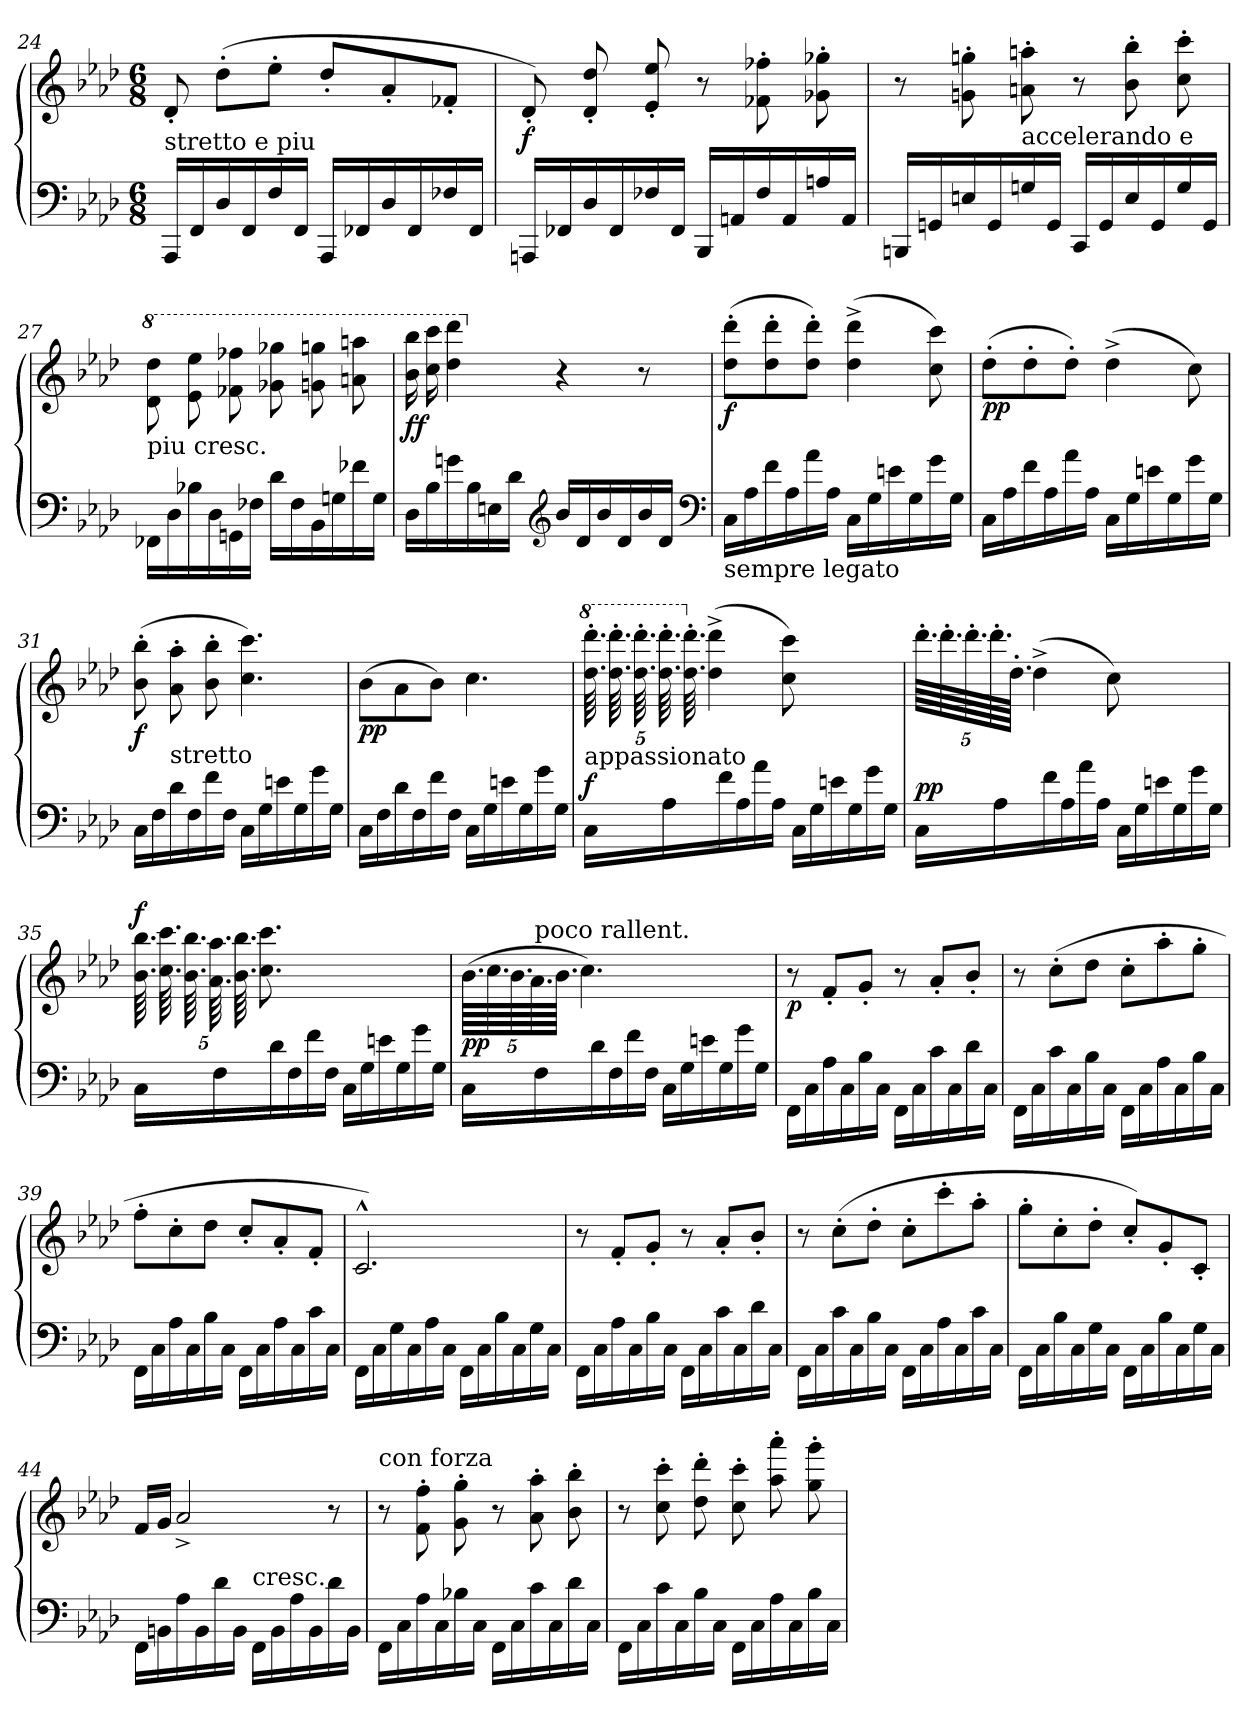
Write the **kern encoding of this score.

**kern	**kern	**dynam
*part1	*part1	*part1
*staff2	*staff1	*staff1/2
*clefF4	*clefG2	*
*k[b-e-a-d-]	*k[b-e-a-d-]	*
*f:	*f:	*
*M6/8	*M6/8	*
=24	=24	=24
!LO:TX:a:t=stretto e piu	!	!
16AAA-/LL	8d-'>/	.
16FF/	.	.
16D-/	(>8dd-'>\L	.
16FF/	.	.
16F/	8ee-'>\J	.
16FF/JJ	.	.
16AAA-/LL	8dd-'>/L	.
16FF-X/	.	.
16D-/	8a-'>/	.
16FF-/	.	.
16F-/	8f-X'>/J	.
16FF-/JJ	.	.
=25	=25	=25
!	!	!LO:DY:b
16AAAn/LL	8d-'>/)	f
16FF-X/	.	.
16D-/	8d-'>'>/ 8dd-'>'>/	.
16FF-/	.	.
16F-/	8e-'>'>/ 8ee-'>'>/	.
16FF-/JJ	.	.
16BBB-/LL	8r	.
16AA/	.	.
16F-/	8f-X'>'>\ 8ff-X'>'>\	.
16AA/	.	.
16A/	8g-X'>'>\ 8gg-X'>'>\	.
16AA/JJ	.	.
=26	=26	=26
16BBBn/LL	8r	.
16GGn/	.	.
16En/	8gn'>'>\ 8ggn'>'>\	.
16GG/	.	.
!LO:TX:a:t=accelerando e	!	!
16Gn/	8an'>'>\ 8aan'>'>\	.
16GG/JJ	.	.
16CC/LL	8r	.
16GG/	.	.
16E/	8b-'>'>\ 8bb-'>'>\	.
16GG/	.	.
16G/	8cc'>'>\ 8ccc'>'>\	.
16GG/JJ	.	.
=27	=27	=27
*	*8va	*
!	!LO:TX:b:t=piu cresc.	!
16FF-X\LL	8dd-\ 8ddd-\	.
16D-\	.	.
16B-X\	8ee-\ 8eee-\	.
16D-\	.	.
16GGn\	8ff-X\ 8fff-X\	.
16F-\JJ	.	.
16d-\LL	8gg-X\ 8ggg-X\	.
16F-\	.	.
16BB-\	8ggn\ 8gggn\	.
16Gn\	.	.
16f-\	8aan\ 8aaan\	.
16G\JJ	.	.
=28	=28	=28
!	!	!LO:DY:a=2
16D-\LL	16bb-\ 16bbb-\	ff
16B-\	16ccc\ 16cccc\	.
16gn\	4ddd-\ 4dddd-\	.
16B-\	.	.
16En\	.	.
16d-\JJ	.	.
*clefG2	*	*
*	*X8va	*
16b-/LL	4r	.
16d-/	.	.
16b-/	.	.
16d-/	.	.
16b-/	8r	.
16d-/JJ	.	.
*clefF4	*	*
=29	=29	=29
!LO:TX:b:t=sempre legato	!	!
!	!	!LO:DY:b
16C\LL	(>8dd-'>'>\ 8ddd-'>'>\L	f
16A-\	.	.
16f\	8dd-'>'>\ 8ddd-'>'>\	.
16A-\	.	.
16a-\	8dd-'>'>\ 8ddd-'>'>\J)	.
16A-\JJ	.	.
16C\LL	(>4dd-^\ 4ddd-^\	.
16G\	.	.
16en\	.	.
16G\	.	.
16g\	8cc\ 8ccc\)	.
16G\JJ	.	.
=30	=30	=30
!	!	!LO:DY:b
16C\LL	(>8dd-'>\L	pp
16A-\	.	.
16f\	8dd-'>\	.
16A-\	.	.
16a-\	8dd-'>\J)	.
16A-\JJ	.	.
16C\LL	(>4dd-^>\	.
16G\	.	.
16en\	.	.
16G\	.	.
16g\	8cc\)	.
16G\JJ	.	.
=31	=31	=31
!	!	!LO:DY:b
16C\LL	(>8b-'>'>\ 8bb-'>'>\	f
16F\	.	.
!LO:TX:a:t=stretto	!	!
16d-\	8a-'>'>\ 8aa-'>'>\	.
16F\	.	.
16f\	8b-'>'>\ 8bb-'>'>\	.
16F\JJ	.	.
16C\LL	4.cc\ 4.ccc\)	.
16G\	.	.
16en\	.	.
16G\	.	.
16g\	.	.
16G\JJ	.	.
=32	=32	=32
!	!	!LO:DY:b
16C\LL	(>8b-\L	pp
16F\	.	.
16d-\	8a-\	.
16F\	.	.
16f\	8b-\J)	.
16F\JJ	.	.
16C\LL	4.cc\	.
16G\	.	.
16en\	.	.
16G\	.	.
16g\	.	.
16G\JJ	.	.
=33	=33	=33
*	*8va	*
*	*Xbrackettup	*
!LO:TX:a:t=appassionato	!	!
!	!	!LO:DY:a=2
16C\LL	80.ddd-'>'>\ 80.dddd-'>'>\	f
.	80.ddd-'>'>\ 80.dddd-'>'>\	.
.	80.ddd-'>'>\ 80.dddd-'>'>\	.
.	80.ddd-'>'>\ 80.dddd-'>'>\	.
16A-\	.	.
*	*X8va	*
.	80.dd-'>'>\ 80.ddd-'>'>\	.
.	(>4dd-^>^>\ 4ddd-^>^>\	.
16f\	.	.
16A-\	.	.
16a-\	.	.
16A-\JJ	.	.
.	8cc\ 8ccc\)	.
16C\LL	.	.
16G\	.	.
.	4ryy	.
16en\	.	.
16G\	.	.
16g\	.	.
16G\JJ	.	.
.	32ryy	.
=34	=34	=34
*	*brackettup	*
!	!	!LO:DY:a=2
16C\LL	80.ddd-'>\LLL	pp
.	80.ddd-'>\	.
.	80.ddd-'>\	.
.	80.ddd-'>\	.
16A-\	.	.
.	80.dd-'>\JJJ	.
.	(>4dd-^>\	.
16f\	.	.
16A-\	.	.
16a-\	.	.
16A-\JJ	.	.
.	8cc\)	.
16C\LL	.	.
16G\	.	.
.	4ryy	.
16en\	.	.
16G\	.	.
16g\	.	.
16G\JJ	.	.
.	32ryy	.
=35	=35	=35
*	*Xbrackettup	*
!	!	!LO:DY:a
16C\LL	80.b-\ 80.bb-\	f
.	80.cc\ 80.ccc\	.
.	80.b-\ 80.bb-\	.
.	80.a-\ 80.aa-\	.
16F\	.	.
.	80.b-\ 80.bb-\	.
.	10.cc\ 10.ccc\	.
16d-\	.	.
16F\	.	.
.	160%81ryy	.
16f\	.	.
16F\JJ	.	.
16C\LL	.	.
16G\	.	.
16en\	.	.
16G\	.	.
16g\	.	.
16G\JJ	.	.
=36	=36	=36
*	*brackettup	*
!	!	!LO:DY:b
*	*^	*
16C\LL	(>80.b-\LLL	16ryy	pp
.	80.cc\	.	.
.	80.b-\	.	.
.	80.a-\	.	.
!	!	!LO:TX:a:t=poco rallent.	!
16F\	.	2ryy	.
.	80.b-\JJJ	.	.
.	4.cc\)	.	.
16d-\	.	.	.
16F\	.	.	.
16f\	.	.	.
16F\JJ	.	.	.
16C\LL	.	.	.
16G\	.	.	.
.	4ryy	.	.
16en\	.	.	.
16G\	.	8.ryy	.
16g\	.	.	.
16G\JJ	.	.	.
.	32ryy	.	.
=37	=37	=37	=37
!	!LO:TX:a:t=a tempo, sempre agitato	!	!
!	!	!	!LO:DY:b
*	*v	*v	*
16FF\LL	8r	p
16C\	.	.
16A-\	8f'>/L	.
16C\	.	.
16B-\	8g'>/J	.
16C\JJ	.	.
16FF\LL	8r	.
16C\	.	.
16c\	8a-'>/L	.
16C\	.	.
16d-\	8b-'>/J	.
16C\JJ	.	.
=38	=38	=38
16FF\LL	8r	.
16C\	.	.
16c\	(>8cc'>\L	.
16C\	.	.
16B-\	8dd-\J	.
16C\JJ	.	.
16FF\LL	8cc'>\L	.
16C\	.	.
16A-\	8aa-'>\	.
16C\	.	.
16B-\	8gg'>\J	.
16C\JJ	.	.
=39	=39	=39
16FF\LL	8ff'>\L	.
16C\	.	.
16A-\	8cc'>\	.
16C\	.	.
16B-\	8dd-\J	.
16C\JJ	.	.
16FF\LL	8cc'>/L	.
16C\	.	.
16A-\	8a-'>/	.
16C\	.	.
16c\	8f'>/J	.
16C\JJ	.	.
=40	=40	=40
16FF\LL	2.c^^>/)	.
16C\	.	.
16G\	.	.
16C\	.	.
16A-\	.	.
16C\JJ	.	.
16FF\LL	.	.
16C\	.	.
16B-\	.	.
16C\	.	.
16G\	.	.
16C\JJ	.	.
=41	=41	=41
16FF\LL	8r	.
16C\	.	.
16A-\	8f'>/L	.
16C\	.	.
16B-\	8g'>/J	.
16C\JJ	.	.
16FF\LL	8r	.
16C\	.	.
16c\	8a-'>/L	.
16C\	.	.
16d-\	8b-'>/J	.
16C\JJ	.	.
=42	=42	=42
16FF\LL	8r	.
16C\	.	.
16c\	(>8cc'>\L	.
16C\	.	.
16B-\	8dd-'>\J	.
16C\JJ	.	.
16FF\LL	8cc'>\L	.
16C\	.	.
16A-\	8ccc'>\	.
16C\	.	.
16c\	8aa-'>\J	.
16C\JJ	.	.
=43	=43	=43
16FF\LL	8gg'>\L	.
16C\	.	.
16B-\	8cc'>\	.
16C\	.	.
16G\	8dd-'>\J	.
16C\JJ	.	.
16FF\LL	8cc'>/L)	.
16C\	.	.
16B-\	8g'>/	.
16C\	.	.
16G\	8c'>/J	.
16C\JJ	.	.
=44	=44	=44
16FF\LL	16f/LL	.
16BBn\	16g/JJ	.
16A-\	2a-^>/	.
16BB\	.	.
16d-\	.	.
16BB\JJ	.	.
!LO:TX:a:t=cresc.	!	!
16FF\LL	.	.
16BB\	.	.
16A-\	.	.
16BB\	.	.
16d-\	8r	.
16BB\JJ	.	.
=45	=45	=45
!	!LO:TX:a:t=con forza	!
16FF\LL	8r	.
16C\	.	.
16A-\	8f'>'>\ 8ff'>'>\	.
16C\	.	.
16B-X\	8g'>'>\ 8gg'>'>\	.
16C\JJ	.	.
16FF\LL	8r	.
16C\	.	.
16c\	8a-'>'>\ 8aa-'>'>\	.
16C\	.	.
16d-\	8b-'>'>\ 8bb-'>'>\	.
16C\JJ	.	.
=46	=46	=46
16FF\LL	8r	.
16C\	.	.
16c\	8cc'>'>\ 8ccc'>'>\	.
16C\	.	.
16B-\	8dd-'>'>\ 8ddd-'>'>\	.
16C\JJ	.	.
16FF\LL	8cc'>'>\ 8ccc'>'>\	.
16C\	.	.
16A-\	8aa-'>'>\ 8aaa-'>'>\	.
16C\	.	.
16B-\	8gg'>'>\ 8ggg'>'>\	.
16C\JJ	.	.
=	=	=
*-	*-	*-
